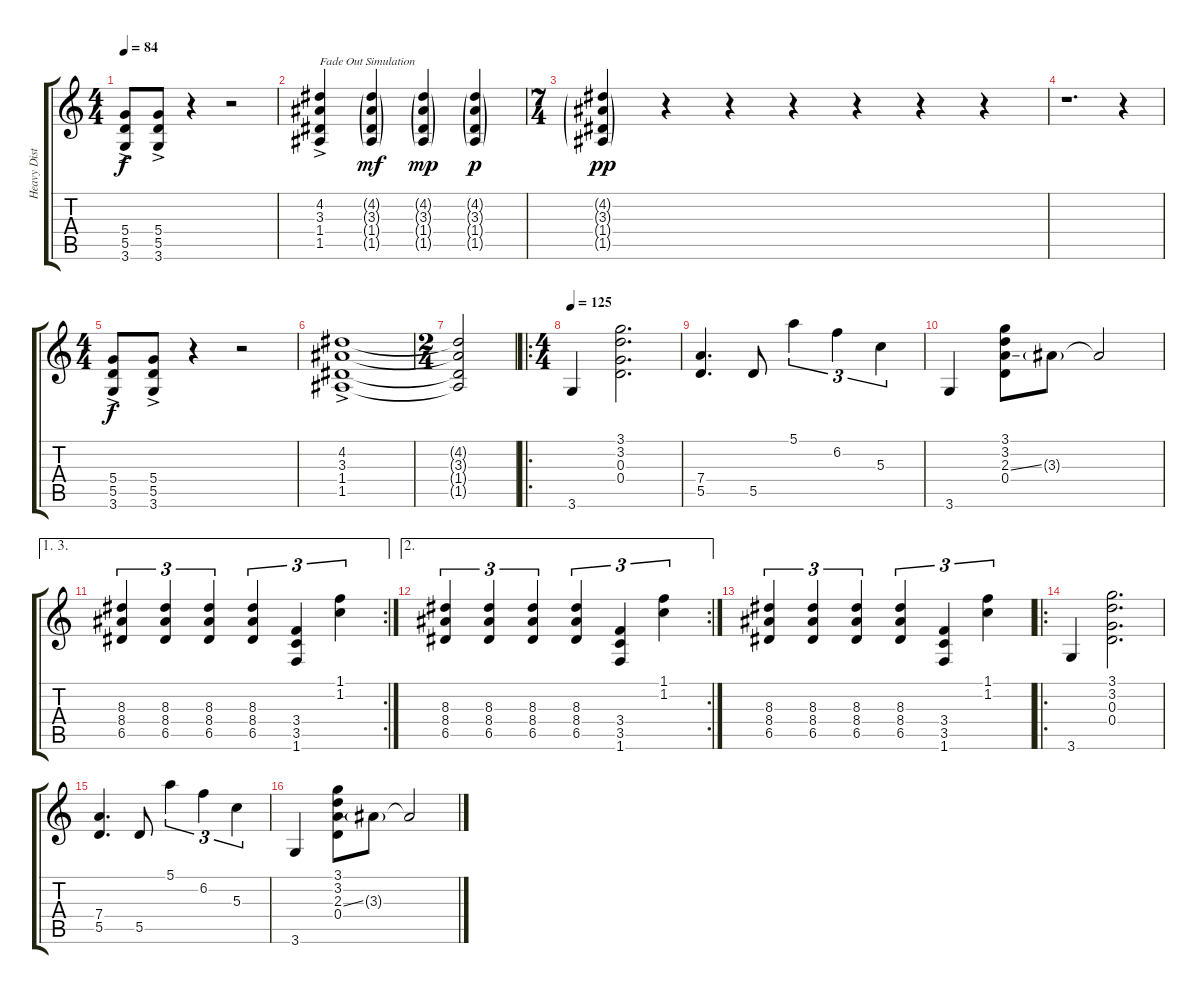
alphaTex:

\track ("Heavy Distortion Guitar" "Heavy Dist") {instrument distortionguitar}
\staff {score tabs}
\tuning (E4 B3 G3 D3 A2 E2) {hide}
\ts (4 4)
\tempo 84
\clef g2
\ks c
(5.4{ac} 5.5{ac} 3.6{ac}).8{dy f} (5.4{ac} 5.5{ac} 3.6{ac}).8 r.4 r.2 |
(4.2{ac} 3.3{ac} 1.4{ac} 1.5{ac}).4{txt "Fade Out Simulation"} (4.2{g} 3.3{g} 1.4{g} 1.5{g}).4{dy mf} (4.2{g} 3.3{g} 1.4{g} 1.5{g}).4{dy mp} (4.2{g} 3.3{g} 1.4{g} 1.5{g}).4{dy p} |
\ts (7 4)
(4.2{g} 3.3{g} 1.4{g} 1.5{g}).4{dy pp} r.4 r.4 r.4 r.4 r.4 r.4 |
r.1{d} r.4 |
\ts (4 4)
(5.4{ac} 5.5{ac} 3.6{ac}).8{dy f} (5.4{ac} 5.5{ac} 3.6{ac}).8 r.4 r.2 |
(4.2{ac} 3.3{ac} 1.4{ac} 1.5{ac}).1 |
\ts (2 4)
(4.2{t} 3.3{t} 1.4{t} 1.5{t}).2 |
\ro
\ts (4 4)
\tempo 125
3.6.4 (3.1 3.2 0.3 0.4).2{d} |
(7.4 5.5).4{d} 5.5.8 5.1.4{tu (3 2)} 6.2.4{tu (3 2)} 5.3.4{tu (3 2)} |
3.6.4 (3.1 3.2 2.3{ss} 0.4).8 3.3{g}.8 3.3{t}.2 |
\ae (1 3)
\rc 2
(8.3 8.4 6.5).4{tu (3 2)} (8.3 8.4 6.5).4{tu (3 2)} (8.3 8.4 6.5).4{tu (3 2)} (8.3 8.4 6.5).4{tu (3 2)} (3.4 3.5 1.6).4{tu (3 2)} (1.1 1.2).4{tu (3 2)} |
\ae 2
\rc 2
(8.3 8.4 6.5).4{tu (3 2)} (8.3 8.4 6.5).4{tu (3 2)} (8.3 8.4 6.5).4{tu (3 2)} (8.3 8.4 6.5).4{tu (3 2)} (3.4 3.5 1.6).4{tu (3 2)} (1.1 1.2).4{tu (3 2)} |
(8.3 8.4 6.5).4{tu (3 2)} (8.3 8.4 6.5).4{tu (3 2)} (8.3 8.4 6.5).4{tu (3 2)} (8.3 8.4 6.5).4{tu (3 2)} (3.4 3.5 1.6).4{tu (3 2)} (1.1 1.2).4{tu (3 2)} |
\ro
3.6.4 (3.1 3.2 0.3 0.4).2{d} |
(7.4 5.5).4{d} 5.5.8 5.1.4{tu (3 2)} 6.2.4{tu (3 2)} 5.3.4{tu (3 2)} |
3.6.4 (3.1 3.2 2.3{ss} 0.4).8 3.3{g}.8 3.3{t}.2
